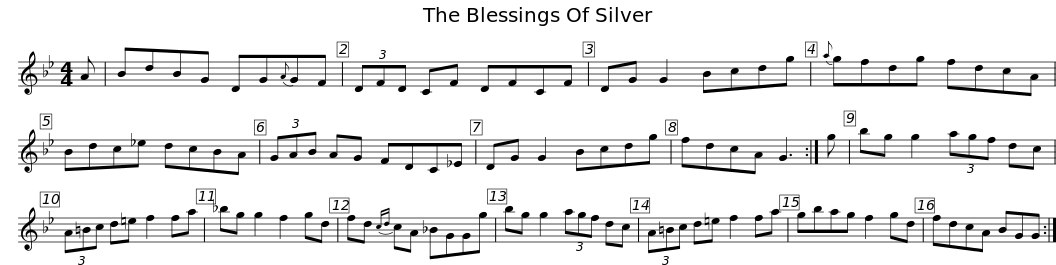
X:1
L:1/8
M:4/4
I:linebreak $
K:Gmin
V:1 treble
V:1
 A | BdBG DG{A}GF | (3DFD CF DFCF | DG G2 Bcdg |{a} gfdg fdcA | %5
 Bdc_e dcBA |$ (3GAB AG FDC_E | DG G2 Bcdg | fdcA G3 :| g | %10
 bg g2 (3agf dc | (3A=Bc d=e f2 fa |$ _bg g2 f2 gd | fd{cd} cA _BGGg | bg g2 (3agf dc | %15
 (3A=Bc d=e f2 fa | gbag f2 gd |$ fdcA BGG :| %18
